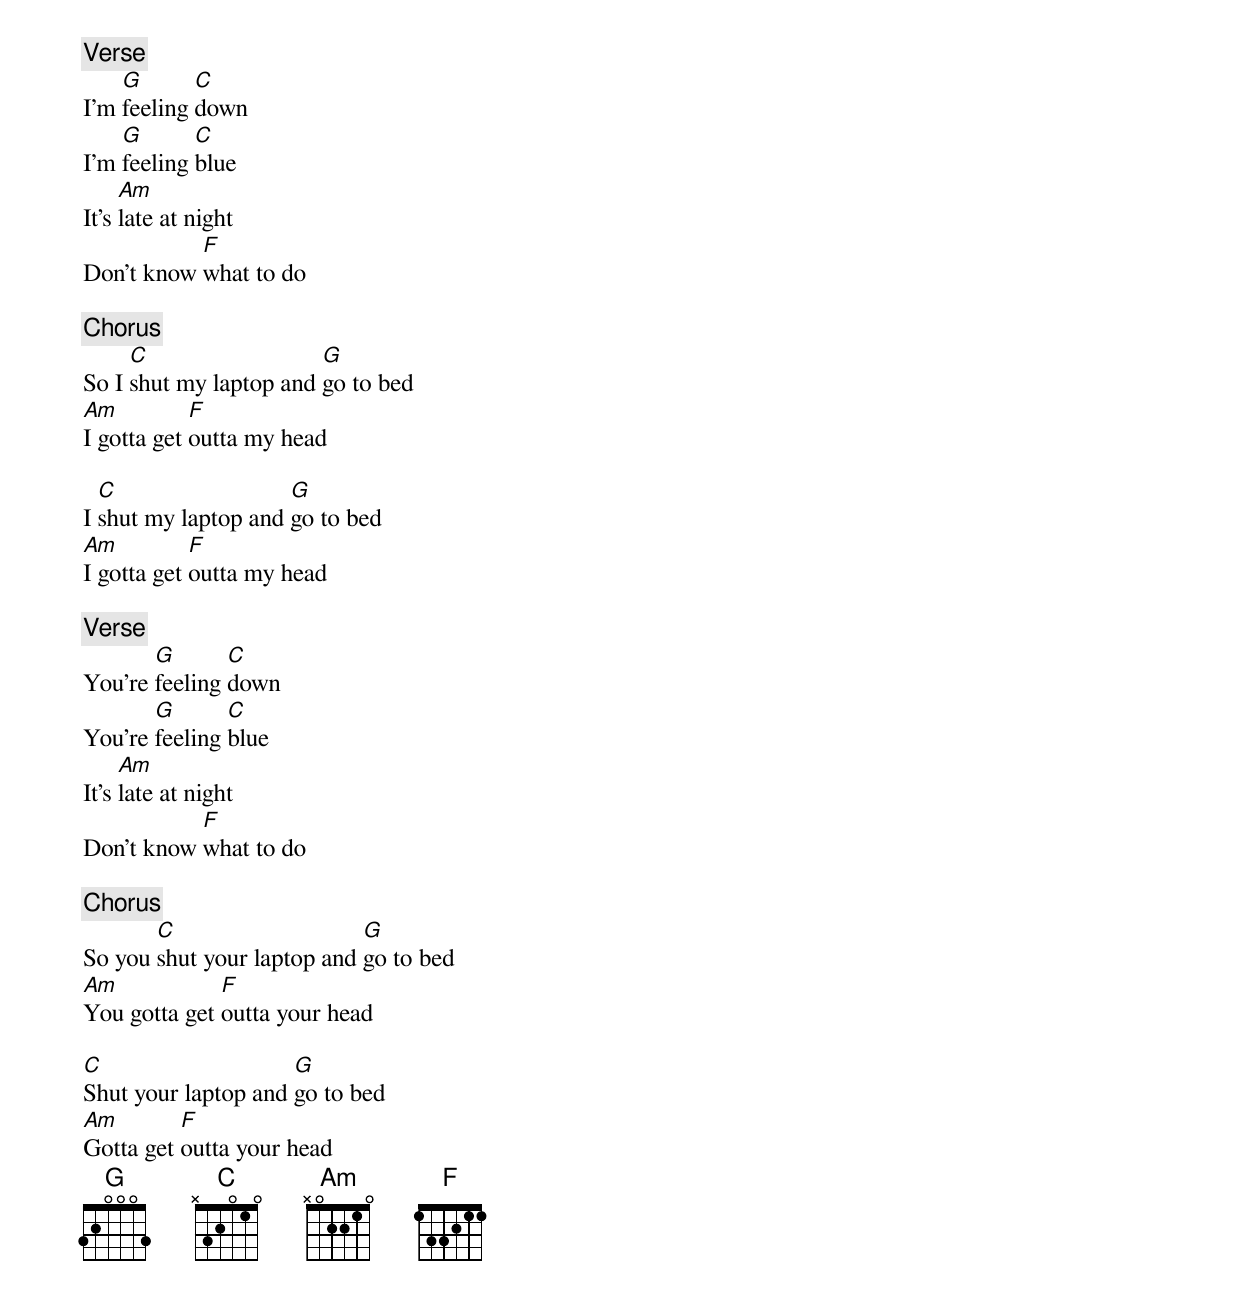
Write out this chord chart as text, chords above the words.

[Verse]
    G       C
I'm feeling down
    G       C
I'm feeling blue
     Am
It's late at night
           F
Don't know what to do

[Chorus]
     C                  G
So I shut my laptop and go to bed
Am          F
I gotta get outta my head

  C                  G
I shut my laptop and go to bed
Am          F
I gotta get outta my head

[Verse]
       G       C
You're feeling down
       G       C
You're feeling blue
     Am
It's late at night
           F
Don't know what to do

[Chorus]
       C                    G
So you shut your laptop and go to bed
Am            F
You gotta get outta your head

C                    G
Shut your laptop and go to bed
Am        F
Gotta get outta your head
